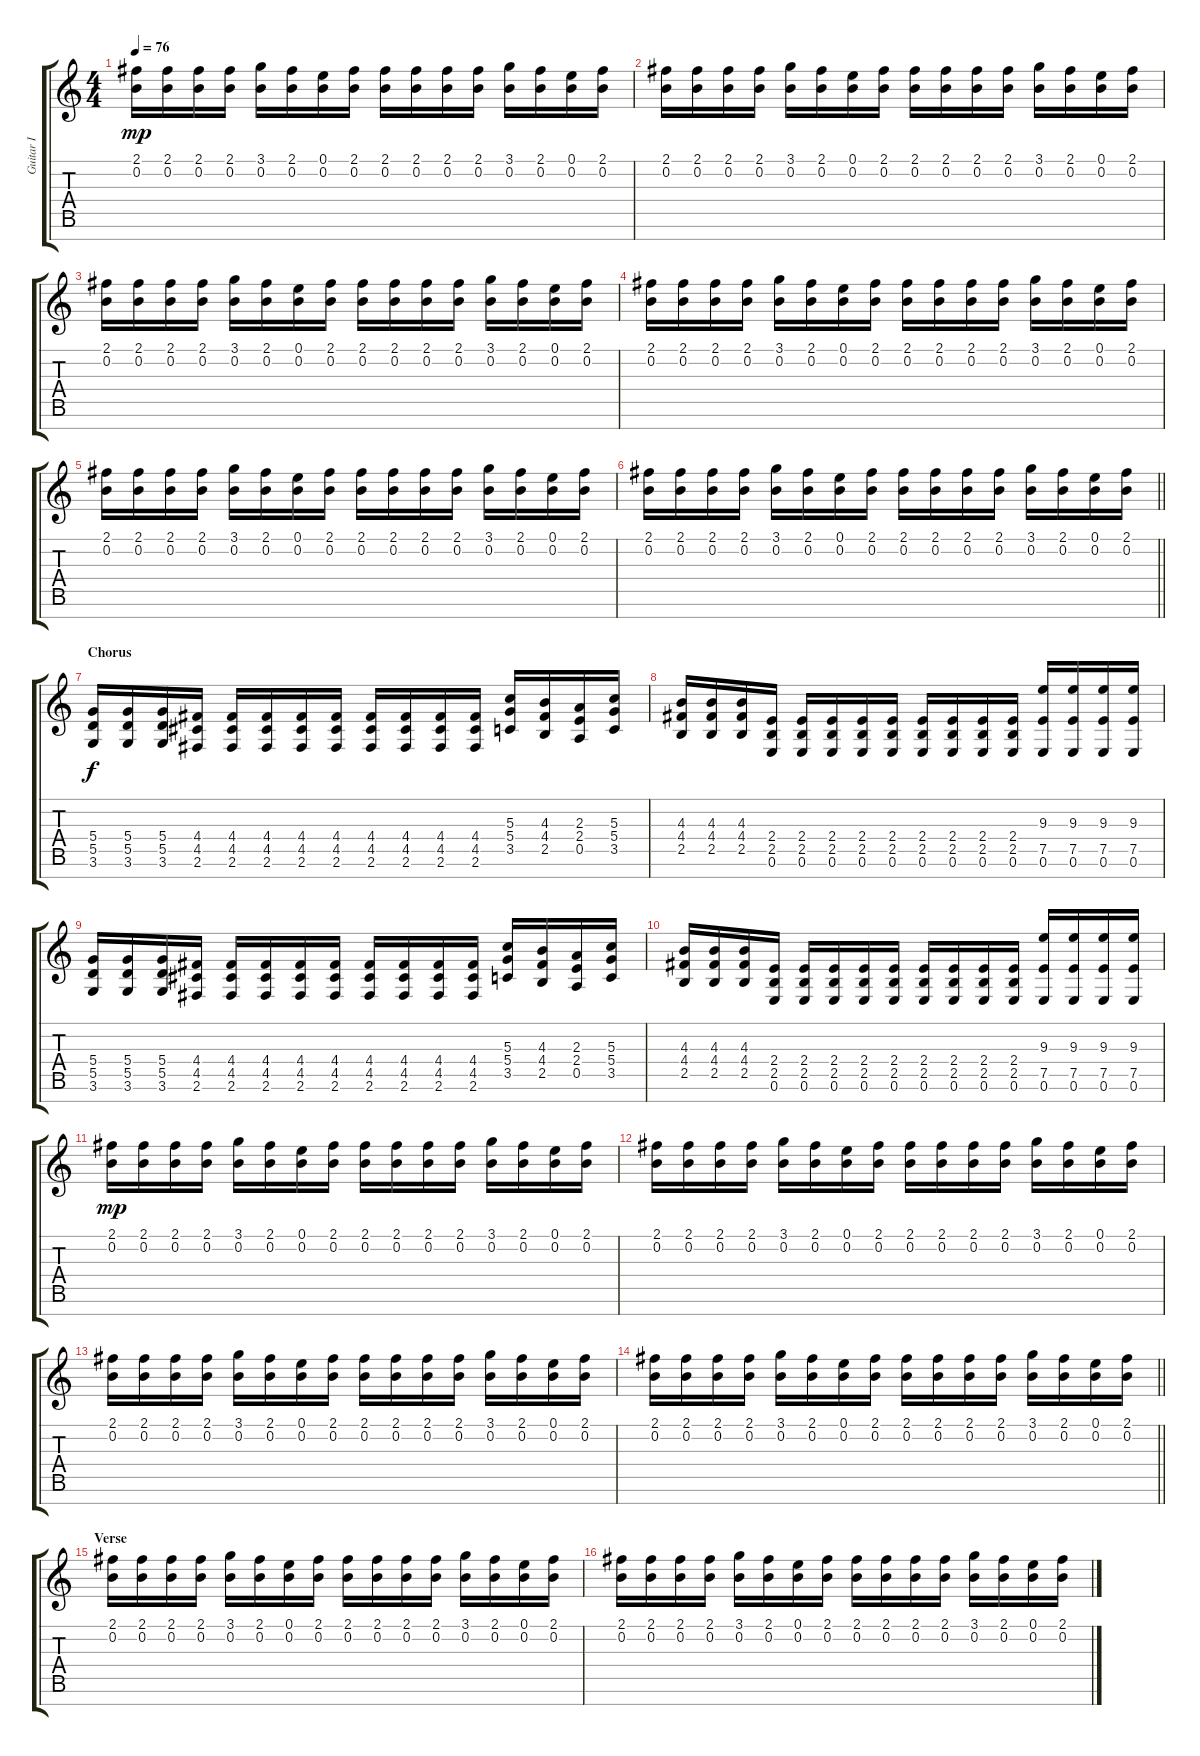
\track ("Guitar I" "Guitar I") {instrument distortionguitar}
\staff {score tabs}
\tuning (E4 B3 G3 D3 A2 E2 B1) {hide}
\ts (4 4)
\tempo 76
\clef g2
\ks c
(2.1 0.2).16{dy mp} (2.1 0.2).16 (2.1 0.2).16 (2.1 0.2).16 (3.1 0.2).16 (2.1 0.2).16 (0.1 0.2).16 (2.1 0.2).16 (2.1 0.2).16 (2.1 0.2).16 (2.1 0.2).16 (2.1 0.2).16 (3.1 0.2).16 (2.1 0.2).16 (0.1 0.2).16 (2.1 0.2).16 |
(2.1 0.2).16 (2.1 0.2).16 (2.1 0.2).16 (2.1 0.2).16 (3.1 0.2).16 (2.1 0.2).16 (0.1 0.2).16 (2.1 0.2).16 (2.1 0.2).16 (2.1 0.2).16 (2.1 0.2).16 (2.1 0.2).16 (3.1 0.2).16 (2.1 0.2).16 (0.1 0.2).16 (2.1 0.2).16 |
(2.1 0.2).16 (2.1 0.2).16 (2.1 0.2).16 (2.1 0.2).16 (3.1 0.2).16 (2.1 0.2).16 (0.1 0.2).16 (2.1 0.2).16 (2.1 0.2).16 (2.1 0.2).16 (2.1 0.2).16 (2.1 0.2).16 (3.1 0.2).16 (2.1 0.2).16 (0.1 0.2).16 (2.1 0.2).16 |
(2.1 0.2).16 (2.1 0.2).16 (2.1 0.2).16 (2.1 0.2).16 (3.1 0.2).16 (2.1 0.2).16 (0.1 0.2).16 (2.1 0.2).16 (2.1 0.2).16 (2.1 0.2).16 (2.1 0.2).16 (2.1 0.2).16 (3.1 0.2).16 (2.1 0.2).16 (0.1 0.2).16 (2.1 0.2).16 |
(2.1 0.2).16 (2.1 0.2).16 (2.1 0.2).16 (2.1 0.2).16 (3.1 0.2).16 (2.1 0.2).16 (0.1 0.2).16 (2.1 0.2).16 (2.1 0.2).16 (2.1 0.2).16 (2.1 0.2).16 (2.1 0.2).16 (3.1 0.2).16 (2.1 0.2).16 (0.1 0.2).16 (2.1 0.2).16 |
\barLineRight lightlight
(2.1 0.2).16 (2.1 0.2).16 (2.1 0.2).16 (2.1 0.2).16 (3.1 0.2).16 (2.1 0.2).16 (0.1 0.2).16 (2.1 0.2).16 (2.1 0.2).16 (2.1 0.2).16 (2.1 0.2).16 (2.1 0.2).16 (3.1 0.2).16 (2.1 0.2).16 (0.1 0.2).16 (2.1 0.2).16 |
\section ("" "Chorus")
(5.4 5.5 3.6).16{dy f} (5.4 5.5 3.6).16 (5.4 5.5 3.6).16 (4.4 4.5 2.6).16 (4.4 4.5 2.6).16 (4.4 4.5 2.6).16 (4.4 4.5 2.6).16 (4.4 4.5 2.6).16 (4.4 4.5 2.6).16 (4.4 4.5 2.6).16 (4.4 4.5 2.6).16 (4.4 4.5 2.6).16 (5.3 5.4 3.5).16 (4.3 4.4 2.5).16 (2.3 2.4 0.5).16 (5.3 5.4 3.5).16 |
(4.3 4.4 2.5).16 (4.3 4.4 2.5).16 (4.3 4.4 2.5).16 (2.4 2.5 0.6).16 (2.4 2.5 0.6).16 (2.4 2.5 0.6).16 (2.4 2.5 0.6).16 (2.4 2.5 0.6).16 (2.4 2.5 0.6).16 (2.4 2.5 0.6).16 (2.4 2.5 0.6).16 (2.4 2.5 0.6).16 (9.3 7.5 0.6).16 (9.3 7.5 0.6).16 (9.3 7.5 0.6).16 (9.3 7.5 0.6).16 |
(5.4 5.5 3.6).16 (5.4 5.5 3.6).16 (5.4 5.5 3.6).16 (4.4 4.5 2.6).16 (4.4 4.5 2.6).16 (4.4 4.5 2.6).16 (4.4 4.5 2.6).16 (4.4 4.5 2.6).16 (4.4 4.5 2.6).16 (4.4 4.5 2.6).16 (4.4 4.5 2.6).16 (4.4 4.5 2.6).16 (5.3 5.4 3.5).16 (4.3 4.4 2.5).16 (2.3 2.4 0.5).16 (5.3 5.4 3.5).16 |
(4.3 4.4 2.5).16 (4.3 4.4 2.5).16 (4.3 4.4 2.5).16 (2.4 2.5 0.6).16 (2.4 2.5 0.6).16 (2.4 2.5 0.6).16 (2.4 2.5 0.6).16 (2.4 2.5 0.6).16 (2.4 2.5 0.6).16 (2.4 2.5 0.6).16 (2.4 2.5 0.6).16 (2.4 2.5 0.6).16 (9.3 7.5 0.6).16 (9.3 7.5 0.6).16 (9.3 7.5 0.6).16 (9.3 7.5 0.6).16 |
(2.1 0.2).16{dy mp} (2.1 0.2).16 (2.1 0.2).16 (2.1 0.2).16 (3.1 0.2).16 (2.1 0.2).16 (0.1 0.2).16 (2.1 0.2).16 (2.1 0.2).16 (2.1 0.2).16 (2.1 0.2).16 (2.1 0.2).16 (3.1 0.2).16 (2.1 0.2).16 (0.1 0.2).16 (2.1 0.2).16 |
(2.1 0.2).16 (2.1 0.2).16 (2.1 0.2).16 (2.1 0.2).16 (3.1 0.2).16 (2.1 0.2).16 (0.1 0.2).16 (2.1 0.2).16 (2.1 0.2).16 (2.1 0.2).16 (2.1 0.2).16 (2.1 0.2).16 (3.1 0.2).16 (2.1 0.2).16 (0.1 0.2).16 (2.1 0.2).16 |
(2.1 0.2).16 (2.1 0.2).16 (2.1 0.2).16 (2.1 0.2).16 (3.1 0.2).16 (2.1 0.2).16 (0.1 0.2).16 (2.1 0.2).16 (2.1 0.2).16 (2.1 0.2).16 (2.1 0.2).16 (2.1 0.2).16 (3.1 0.2).16 (2.1 0.2).16 (0.1 0.2).16 (2.1 0.2).16 |
\barLineRight lightlight
(2.1 0.2).16 (2.1 0.2).16 (2.1 0.2).16 (2.1 0.2).16 (3.1 0.2).16 (2.1 0.2).16 (0.1 0.2).16 (2.1 0.2).16 (2.1 0.2).16 (2.1 0.2).16 (2.1 0.2).16 (2.1 0.2).16 (3.1 0.2).16 (2.1 0.2).16 (0.1 0.2).16 (2.1 0.2).16 |
\section ("" "Verse")
(2.1 0.2).16 (2.1 0.2).16 (2.1 0.2).16 (2.1 0.2).16 (3.1 0.2).16 (2.1 0.2).16 (0.1 0.2).16 (2.1 0.2).16 (2.1 0.2).16 (2.1 0.2).16 (2.1 0.2).16 (2.1 0.2).16 (3.1 0.2).16 (2.1 0.2).16 (0.1 0.2).16 (2.1 0.2).16 |
(2.1 0.2).16 (2.1 0.2).16 (2.1 0.2).16 (2.1 0.2).16 (3.1 0.2).16 (2.1 0.2).16 (0.1 0.2).16 (2.1 0.2).16 (2.1 0.2).16 (2.1 0.2).16 (2.1 0.2).16 (2.1 0.2).16 (3.1 0.2).16 (2.1 0.2).16 (0.1 0.2).16 (2.1 0.2).16
